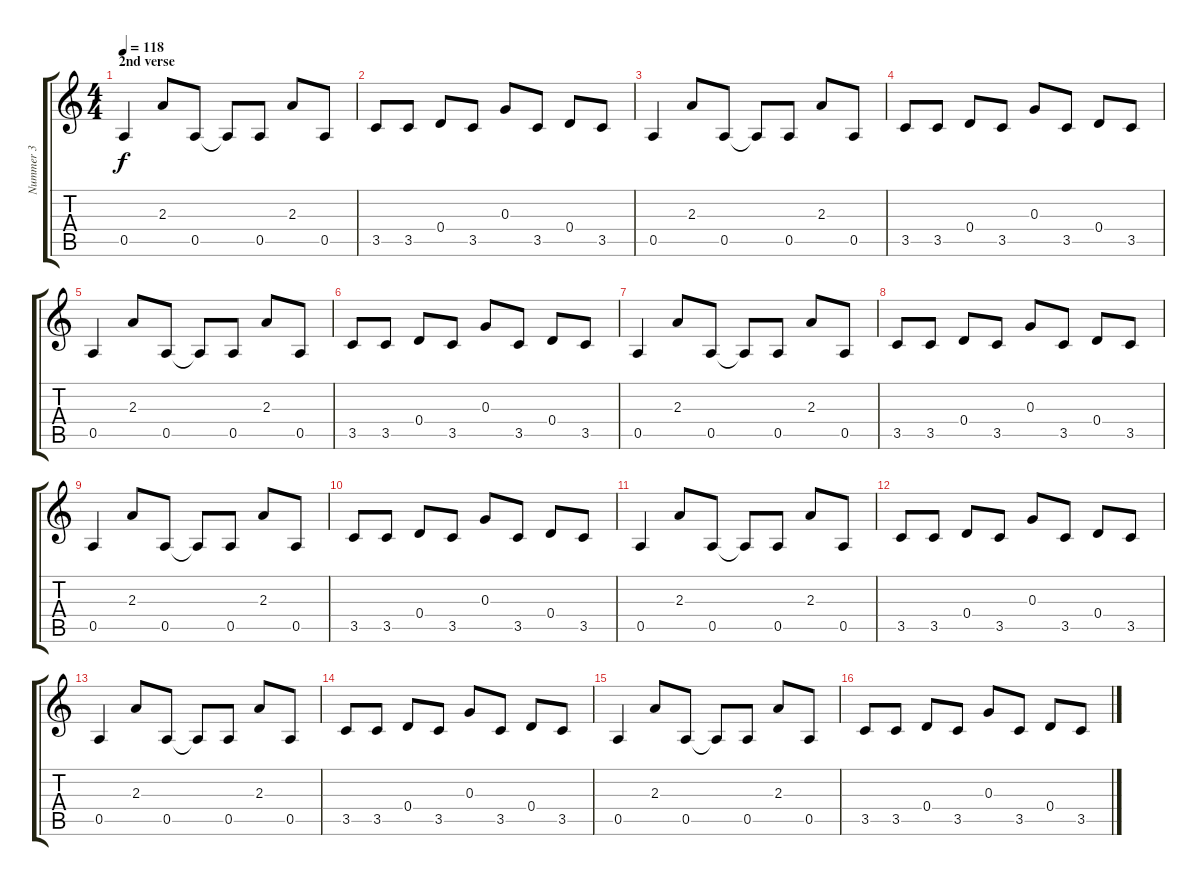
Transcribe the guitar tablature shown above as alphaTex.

\track ("Nummer 3" "Nummer 3") {instrument electricguitarclean}
\staff {score tabs}
\tuning (E4 B3 G3 D3 A2 E2) {hide}
\ts (4 4)
\section ("" "2nd verse")
\tempo 118
\clef g2
\ks c
0.5.4{dy f} 2.3.8 0.5.8 0.5{t}.8 0.5.8 2.3.8 0.5.8 |
3.5.8 3.5.8 0.4.8 3.5.8 0.3.8 3.5.8 0.4.8 3.5.8 |
0.5.4 2.3.8 0.5.8 0.5{t}.8 0.5.8 2.3.8 0.5.8 |
3.5.8 3.5.8 0.4.8 3.5.8 0.3.8 3.5.8 0.4.8 3.5.8 |
0.5.4 2.3.8 0.5.8 0.5{t}.8 0.5.8 2.3.8 0.5.8 |
3.5.8 3.5.8 0.4.8 3.5.8 0.3.8 3.5.8 0.4.8 3.5.8 |
0.5.4 2.3.8 0.5.8 0.5{t}.8 0.5.8 2.3.8 0.5.8 |
3.5.8 3.5.8 0.4.8 3.5.8 0.3.8 3.5.8 0.4.8 3.5.8 |
0.5.4 2.3.8 0.5.8 0.5{t}.8 0.5.8 2.3.8 0.5.8 |
3.5.8 3.5.8 0.4.8 3.5.8 0.3.8 3.5.8 0.4.8 3.5.8 |
0.5.4 2.3.8 0.5.8 0.5{t}.8 0.5.8 2.3.8 0.5.8 |
3.5.8 3.5.8 0.4.8 3.5.8 0.3.8 3.5.8 0.4.8 3.5.8 |
0.5.4 2.3.8 0.5.8 0.5{t}.8 0.5.8 2.3.8 0.5.8 |
3.5.8 3.5.8 0.4.8 3.5.8 0.3.8 3.5.8 0.4.8 3.5.8 |
0.5.4 2.3.8 0.5.8 0.5{t}.8 0.5.8 2.3.8 0.5.8 |
3.5.8 3.5.8 0.4.8 3.5.8 0.3.8 3.5.8 0.4.8 3.5.8
